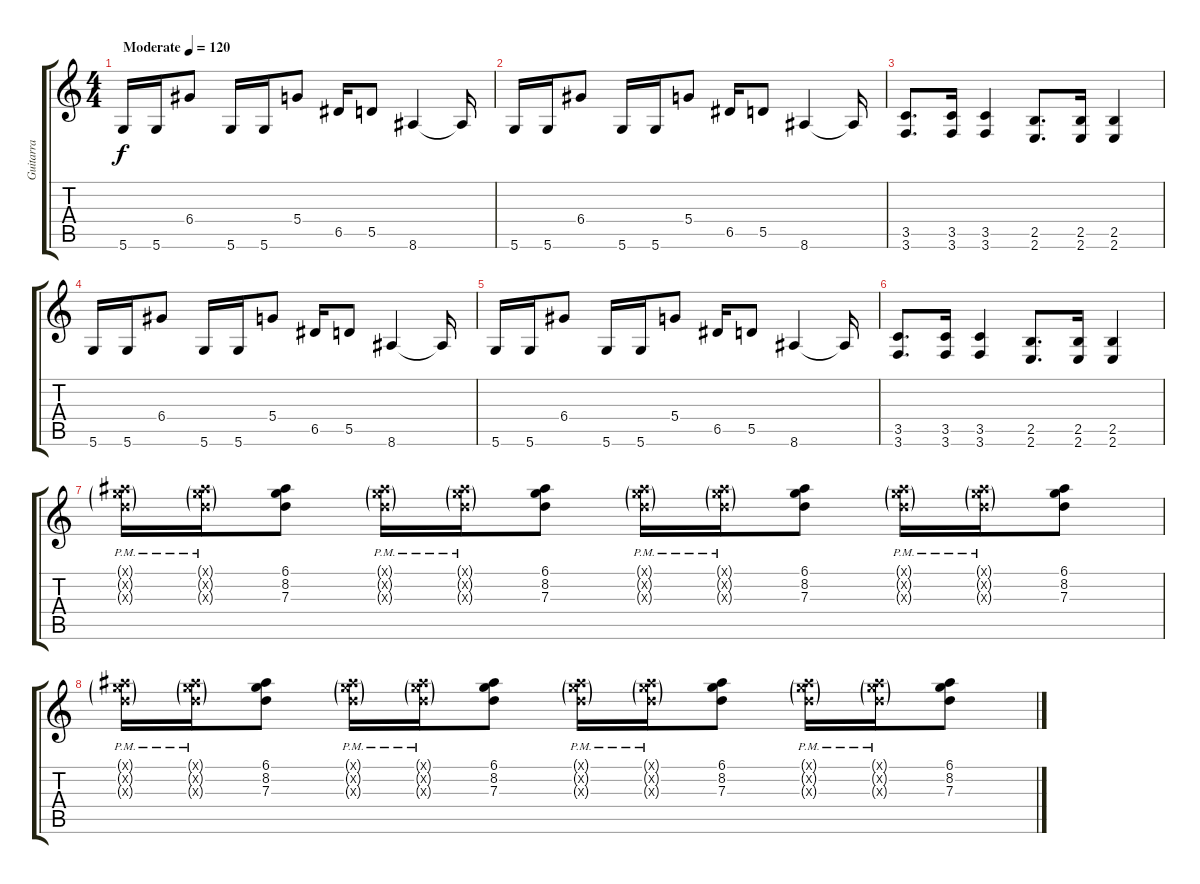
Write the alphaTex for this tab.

\track ("Guitarra" "Guitarra") {instrument distortionguitar}
\staff {score tabs}
\tuning (E4 B3 G3 D3 A2 D2) {hide}
\ts (4 4)
\tempo (120 "Moderate")
\clef g2
\ks c
5.6.16{dy f instrument distortionguitar} 5.6.16 6.4.8 5.6.16 5.6.16 5.4.8 6.5.16 5.5.8 8.6.4 8.6{t}.16 |
5.6.16 5.6.16 6.4.8 5.6.16 5.6.16 5.4.8 6.5.16 5.5.8 8.6.4 8.6{t}.16 |
(3.5 3.6).8{d} (3.5 3.6).16 (3.5 3.6).4 (2.5 2.6).8{d} (2.5 2.6).16 (2.5 2.6).4 |
5.6.16 5.6.16 6.4.8 5.6.16 5.6.16 5.4.8 6.5.16 5.5.8 8.6.4 8.6{t}.16 |
5.6.16 5.6.16 6.4.8 5.6.16 5.6.16 5.4.8 6.5.16 5.5.8 8.6.4 8.6{t}.16 |
(3.5 3.6).8{d} (3.5 3.6).16 (3.5 3.6).4 (2.5 2.6).8{d} (2.5 2.6).16 (2.5 2.6).4 |
(6.1{g pm x} 8.2{g pm x} 7.3{g pm x}).16 (6.1{g pm x} 8.2{g pm x} 7.3{g pm x}).16 (6.1 8.2 7.3).8 (6.1{g pm x} 8.2{g pm x} 7.3{g pm x}).16 (6.1{g pm x} 8.2{g pm x} 7.3{g pm x}).16 (6.1 8.2 7.3).8 (6.1{g pm x} 8.2{g pm x} 7.3{g pm x}).16 (6.1{g pm x} 8.2{g pm x} 7.3{g pm x}).16 (6.1 8.2 7.3).8 (6.1{g pm x} 8.2{g pm x} 7.3{g pm x}).16 (6.1{g pm x} 8.2{g pm x} 7.3{g pm x}).16 (6.1 8.2 7.3).8 |
(6.1{g pm x} 8.2{g pm x} 7.3{g pm x}).16 (6.1{g pm x} 8.2{g pm x} 7.3{g pm x}).16 (6.1 8.2 7.3).8 (6.1{g pm x} 8.2{g pm x} 7.3{g pm x}).16 (6.1{g pm x} 8.2{g pm x} 7.3{g pm x}).16 (6.1 8.2 7.3).8 (6.1{g pm x} 8.2{g pm x} 7.3{g pm x}).16 (6.1{g pm x} 8.2{g pm x} 7.3{g pm x}).16 (6.1 8.2 7.3).8 (6.1{g pm x} 8.2{g pm x} 7.3{g pm x}).16 (6.1{g pm x} 8.2{g pm x} 7.3{g pm x}).16 (6.1 8.2 7.3).8
